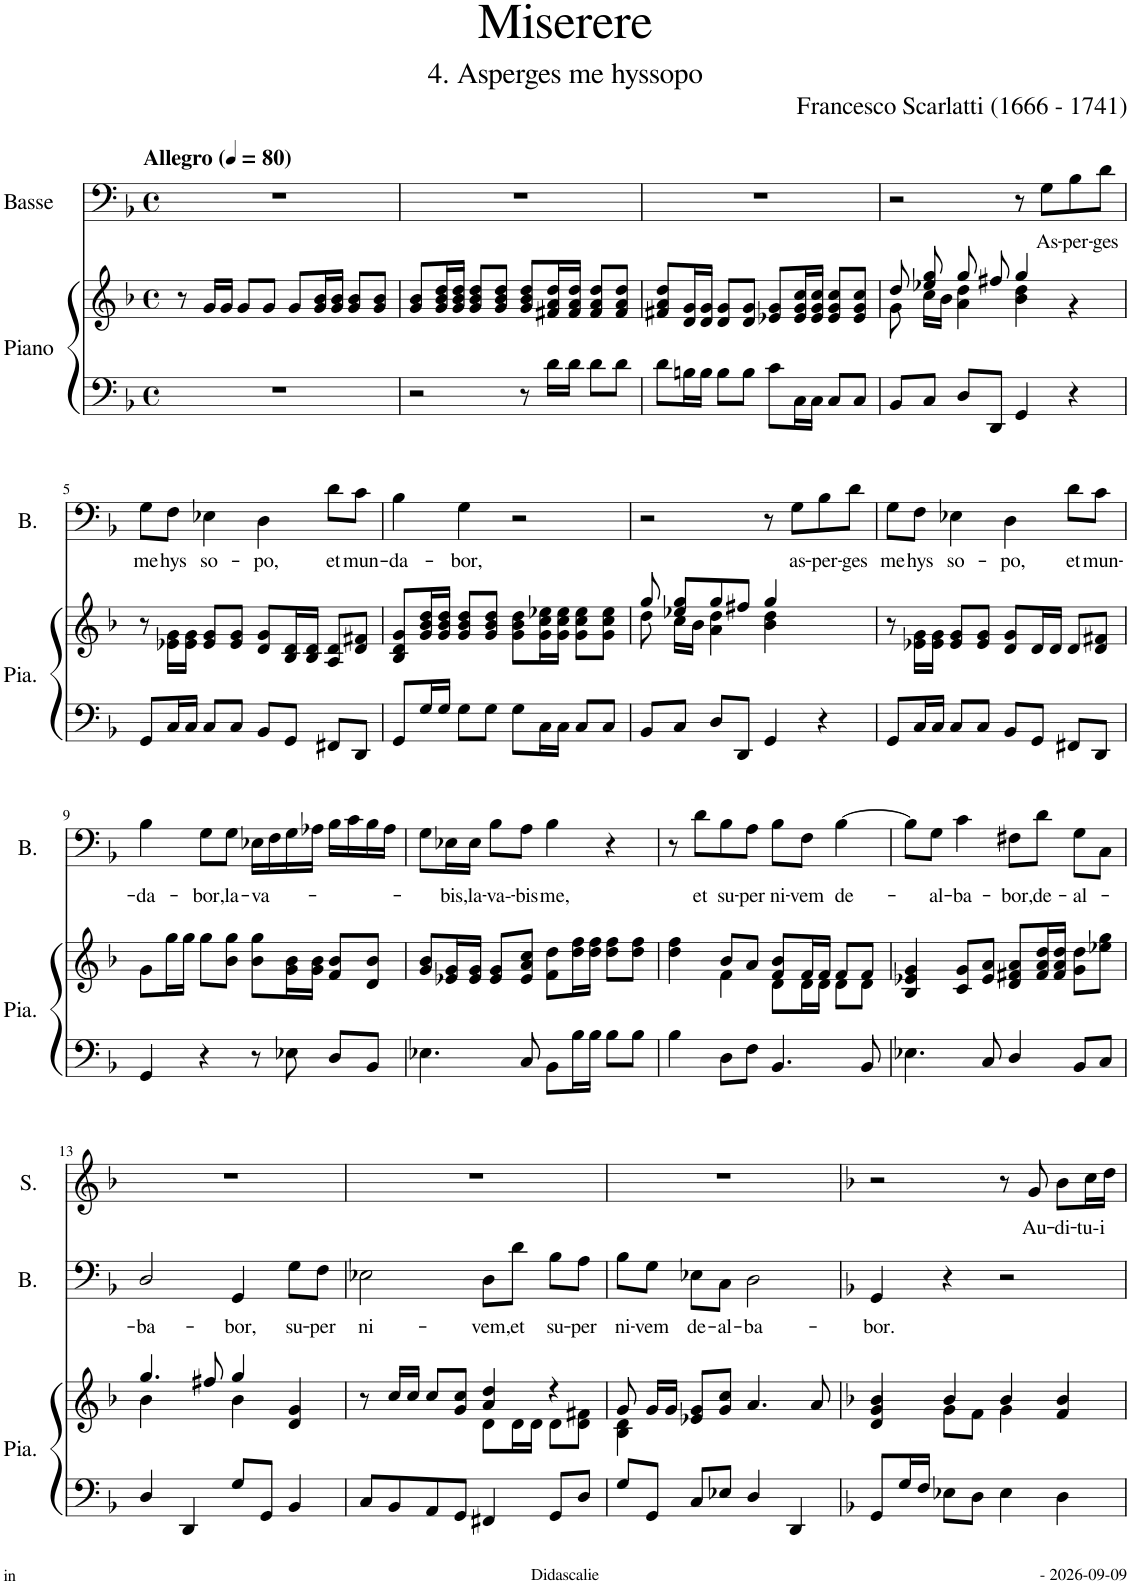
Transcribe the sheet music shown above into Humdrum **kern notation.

**kern	**kern	**kern	**text	**kern	**kern	**text
*part4	*part4	*part3	*part3	*part2	*part1	*part1
*staff5	*staff4	*staff3	*staff3	*staff2	*staff1	*staff1
*I"Piano	*	*I"Basse	*	*I"Alto	*I"Soprano	*
*I'Pia.	*	*I'B.	*	*I'A.	*I'S.	*
*clefF4	*clefG2	*clefF4	*	*clefG2	*clefG2	*
*k[b-]	*k[b-]	*k[b-]	*	*k[b-]	*k[b-]	*
*M4/4	*M4/4	*M4/4	*	*M4/4	*M4/4	*
*met(c)	*met(c)	*met(c)	*	*met(c)	*met(c)	*
*MM80	*MM80	*MM80	*	*MM80	*MM80	*
=1	=1	=1	=1	=1	=1	=1
!	!	!	!	!	!LO:TX:a:B:t=Allegro	!
1r	8r	1r	.	1r	1r	.
.	16g/LL	.	.	.	.	.
.	16g/JJ	.	.	.	.	.
.	8g/L	.	.	.	.	.
.	8g/J	.	.	.	.	.
.	8g/L	.	.	.	.	.
.	16g/ 16b-/L	.	.	.	.	.
.	16g/ 16b-/JJ	.	.	.	.	.
.	8g/ 8b-/L	.	.	.	.	.
.	8g/ 8b-/J	.	.	.	.	.
=2	=2	=2	=2	=2	=2	=2
2r	8g/ 8b-/L	1r	.	1r	1r	.
.	16g/ 16b-/ 16dd/L	.	.	.	.	.
.	16g/ 16b-/ 16dd/JJ	.	.	.	.	.
.	8g/ 8b-/ 8dd/L	.	.	.	.	.
.	8g/ 8b-/ 8dd/J	.	.	.	.	.
8r	8g/ 8b-/ 8dd/L	.	.	.	.	.
16d\LL	16f#X/ 16a/ 16dd/L	.	.	.	.	.
16d\JJ	16f#/ 16a/ 16dd/JJ	.	.	.	.	.
8d\L	8f#/ 8a/ 8dd/L	.	.	.	.	.
8d\J	8f#/ 8a/ 8dd/J	.	.	.	.	.
=3	=3	=3	=3	=3	=3	=3
8d\L	8f#X/ 8a/ 8dd/L	1r	.	1r	1r	.
16Bn\L	16d/ 16g/L	.	.	.	.	.
16B\JJ	16d/ 16g/JJ	.	.	.	.	.
8B\L	8d/ 8g/L	.	.	.	.	.
8B\J	8d/ 8g/J	.	.	.	.	.
8c\L	8e-X/ 8g/L	.	.	.	.	.
16C\L	16e-/ 16g/ 16cc/L	.	.	.	.	.
16C\JJ	16e-/ 16g/ 16cc/JJ	.	.	.	.	.
8C/L	8e-/ 8g/ 8cc/L	.	.	.	.	.
8C/J	8e-/ 8g/ 8cc/J	.	.	.	.	.
=4	=4	=4	=4	=4	=4	=4
*	*^	*	*	*	*	*
8BB-/L	8dd/	8g\	2r	.	1r	1r	.
8C/J	8ee-X/ 8gg/	16cc\LL	.	.	.	.	.
.	.	16b-\JJ	.	.	.	.	.
8D/L	8gg/	4a\ 4dd\	.	.	.	.	.
8DD/J	8ff#X/	.	.	.	.	.	.
4GG/	4gg/	4b-\ 4dd\	8r	.	.	.	.
!	!	!	!	!LO:LY:b	!	!	!
.	.	.	8G\L	As-	.	.	.
!	!	!	!	!LO:LY:b	!	!	!
4r	4ryy	4r	8B-\	-per-	.	.	.
!	!	!	!	!LO:LY:b	!	!	!
.	.	.	8d\J	-ges	.	.	.
*	*v	*v	*	*	*	*	*
!!LO:LB:g=z
=5	=5	=5	=5	=5	=5	=5
!	!	!	!LO:LY:b	!	!	!
8GG/L	8r	8G\L	me	1r	1r	.
!	!	!	!LO:LY:b	!	!	!
16C/L	16e-X\ 16g\LL	8F\J	hys	.	.	.
16C/JJ	16e-\ 16g\JJ	.	.	.	.	.
!	!	!	!LO:LY:b	!	!	!
8C/L	8e-/ 8g/L	4E-X\	so-	.	.	.
8C/J	8e-/ 8g/J	.	.	.	.	.
!	!	!	!LO:LY:b	!	!	!
8BB-/L	8d/ 8g/L	4D\	-po,	.	.	.
8GG/J	16B-/ 16d/L	.	.	.	.	.
.	16B-/ 16d/JJ	.	.	.	.	.
!	!	!	!LO:LY:b	!	!	!
8FF#X/L	8A/ 8d/L	8d\L	et	.	.	.
!	!	!	!LO:LY:b	!	!	!
8DD/J	8d/ 8f#X/J	8c\J	mun-	.	.	.
=6	=6	=6	=6	=6	=6	=6
!	!	!	!LO:LY:b	!	!	!
8GG/L	8B-/ 8d/ 8g/L	4B-\	-da-	1r	1r	.
16G/L	16g/ 16b-/ 16dd/L	.	.	.	.	.
16G/JJ	16g/ 16b-/ 16dd/JJ	.	.	.	.	.
!	!	!	!LO:LY:b	!	!	!
8G\L	8g/ 8b-/ 8dd/L	4G\	-bor,	.	.	.
8G\J	8g/ 8b-/ 8dd/J	.	.	.	.	.
8G\L	8g\ 8b-\ 8dd\L	2r	.	.	.	.
16C\L	16g\ 16cc\ 16ee-X\L	.	.	.	.	.
16C\JJ	16g\ 16cc\ 16ee-\JJ	.	.	.	.	.
8C/L	8g\ 8cc\ 8ee-\L	.	.	.	.	.
8C/J	8g\ 8cc\ 8ee-\J	.	.	.	.	.
=7	=7	=7	=7	=7	=7	=7
*	*^	*	*	*	*	*
8BB-/L	8gg/	8dd\	2r	.	1r	1r	.
8C/J	8ee-X/ 8gg/L	16cc\LL	.	.	.	.	.
.	.	16b-\JJ	.	.	.	.	.
8D/L	8gg/	4a\ 4dd\	.	.	.	.	.
8DD/J	8ff#X/J	.	.	.	.	.	.
4GG/	4gg/	4b-\ 4dd\	8r	.	.	.	.
!	!	!	!	!LO:LY:b	!	!	!
.	.	.	8G\L	as-	.	.	.
!	!	!	!	!LO:LY:b	!	!	!
4r	4ryy	4ryy	8B-\	-per-	.	.	.
!	!	!	!	!LO:LY:b	!	!	!
.	.	.	8d\J	-ges	.	.	.
*	*v	*v	*	*	*	*	*
=8	=8	=8	=8	=8	=8	=8
!	!	!	!LO:LY:b	!	!	!
8GG/L	8r	8G\L	me	1r	1r	.
!	!	!	!LO:LY:b	!	!	!
16C/L	16e-X\ 16g\LL	8F\J	hys	.	.	.
16C/JJ	16e-\ 16g\JJ	.	.	.	.	.
!	!	!	!LO:LY:b	!	!	!
8C/L	8e-/ 8g/L	4E-X\	so-	.	.	.
8C/J	8e-/ 8g/J	.	.	.	.	.
!	!	!	!LO:LY:b	!	!	!
8BB-/L	8d/ 8g/L	4D\	-po,	.	.	.
8GG/J	16d/L	.	.	.	.	.
.	16d/JJ	.	.	.	.	.
!	!	!	!LO:LY:b	!	!	!
8FF#X/L	8d/L	8d\L	et	.	.	.
!	!	!	!LO:LY:b	!	!	!
8DD/J	8d/ 8f#X/J	8c\J	mun-	.	.	.
!!LO:LB:g=z
=9	=9	=9	=9	=9	=9	=9
!	!	!	!LO:LY:b	!	!	!
4GG/	8g\L	4B-\	-da-	1r	1r	.
.	16gg\L	.	.	.	.	.
.	16gg\JJ	.	.	.	.	.
!	!	!	!LO:LY:b	!	!	!
4r	8gg\L	8G\L	-bor,	.	.	.
!	!	!	!LO:LY:b	!	!	!
.	8b-\ 8gg\J	8G\J	la-	.	.	.
!	!	!	!LO:LY:b	!	!	!
8r	8b-\ 8gg\L	16E-X\LL	-va-	.	.	.
.	.	16F\	.	.	.	.
8E-X\	16g\ 16b-\L	16G\	.	.	.	.
.	16g\ 16b-\JJ	16A-X\JJ	.	.	.	.
8D/L	8f/ 8b-/L	16B-\LL	.	.	.	.
.	.	16c\	.	.	.	.
8BB-/J	8d/ 8b-/J	16B-\	.	.	.	.
.	.	16A-\JJ	.	.	.	.
=10	=10	=10	=10	=10	=10	=10
4.E-X\	8g/ 8b-/L	8G\L	.	1r	1r	.
!	!	!	!LO:LY:b	!	!	!
.	16e-X/ 16g/L	16E-X\L	-bis,	.	.	.
!	!	!	!LO:LY:b	!	!	!
.	16e-/ 16g/JJ	16E-\JJ	la-	.	.	.
!	!	!	!LO:LY:b	!	!	!
.	8e-/ 8g/L	8B-\L	-va--	.	.	.
!	!	!	!LO:LY:b	!	!	!
8C/	8e-/ 8a/ 8cc/J	8A\J	-bis	.	.	.
!	!	!	!LO:LY:b	!	!	!
8BB-\L	8f\ 8dd\L	4B-\	me,	.	.	.
16B-\L	16dd\ 16ff\L	.	.	.	.	.
16B-\JJ	16dd\ 16ff\JJ	.	.	.	.	.
8B-\L	8dd\ 8ff\L	4r	.	.	.	.
8B-\J	8dd\ 8ff\J	.	.	.	.	.
=11	=11	=11	=11	=11	=11	=11
*	*^	*	*	*	*	*
4B-\	4dd\ 4ff\	4ryy	8r	.	1r	1r	.
!	!	!	!	!LO:LY:b	!	!	!
.	.	.	8d\L	et	.	.	.
!	!	!	!	!LO:LY:b	!	!	!
8D\L	8b-/L	4f\	8B-\	su-	.	.	.
!	!	!	!	!LO:LY:b	!	!	!
8F\J	8a/J	.	8A\J	-per	.	.	.
!	!	!	!	!LO:LY:b	!	!	!
4.BB-/	8f/ 8b-/L	8d\L	8B-\L	ni-	.	.	.
!	!	!	!	!LO:LY:b	!	!	!
.	16f/L	16d\L	8F\J	-vem	.	.	.
.	16f/JJ	16d\JJ	.	.	.	.	.
!	!	!	!	!LO:LY:b	!	!	!
.	8f/L	8d\L	[4B-\	de-	.	.	.
8BB-/	8f/J	8d\J	.	.	.	.	.
*	*v	*v	*	*	*	*	*
=12	=12	=12	=12	=12	=12	=12
4.E-X\	4B-/ 4e-X/ 4g/	8B-\L]	.	1r	1r	.
!	!	!	!LO:LY:b	!	!	!
.	.	8G\J	-al-	.	.	.
!	!	!	!LO:LY:b	!	!	!
.	8c/ 8g/L	4c\	-ba-	.	.	.
8C/	8e-/ 8a/J	.	.	.	.	.
!	!	!	!LO:LY:b	!	!	!
4D/	8d/ 8f#X/ 8a/L	8F#X\L	-bor,	.	.	.
!	!	!	!LO:LY:b	!	!	!
.	16f#/ 16a/ 16dd/L	8d\J	de-	.	.	.
.	16f#/ 16a/ 16dd/JJ	.	.	.	.	.
!	!	!	!LO:LY:b	!	!	!
8BB-/L	8g\ 8dd\L	8G\L	-al-	.	.	.
8C/J	8ee-X\ 8gg\J	8C\J	.	.	.	.
!!LO:LB:g=z
=13	=13	=13	=13	=13	=13	=13
*	*^	*	*	*	*	*
!	!	!	!	!LO:LY:b	!	!	!
4D/	4.gg/	4b-\	2D/	-ba-	1r	1r	.
4DD/	.	4ryy	.	.	.	.	.
.	8ff#X/	.	.	.	.	.	.
!	!	!	!	!LO:LY:b	!	!	!
8G/L	4gg/	4b-\	4GG/	-bor,	.	.	.
8GG/J	.	.	.	.	.	.	.
!	!	!	!	!LO:LY:b	!	!	!
4BB-/	4d/ 4g/	4ryy	8G\L	su-	.	.	.
!	!	!	!	!LO:LY:b	!	!	!
.	.	.	8F\J	-per	.	.	.
=14	=14	=14	=14	=14	=14	=14	=14
!	!	!	!	!LO:LY:b	!	!	!
8C/L	8r	2ryy	2E-X\	ni-	1r	1r	.
8BB-/	16cc/LL	.	.	.	.	.	.
.	16cc/JJ	.	.	.	.	.	.
8AA/	8cc/L	.	.	.	.	.	.
8GG/J	8g/ 8cc/J	.	.	.	.	.	.
!	!	!	!	!LO:LY:b	!	!	!
4FF#X/	4a/ 4dd/	8d\L	8D\L	-vem,	.	.	.
!	!	!	!	!LO:LY:b	!	!	!
.	.	16d\L	8d\J	et	.	.	.
.	.	16d\JJ	.	.	.	.	.
!	!	!	!	!LO:LY:b	!	!	!
8GG/L	4r	8d\L	8B-\L	su-	.	.	.
!	!	!	!	!LO:LY:b	!	!	!
8D/J	.	8d\ 8f#X\J	8A\J	-per	.	.	.
=15	=15	=15	=15	=15	=15	=15	=15
!	!	!	!	!LO:LY:b	!	!	!
8G/L	8g/	4B-\ 4d\	8B-\L	ni-	1r	1r	.
!	!	!	!	!LO:LY:b	!	!	!
8GG/J	16g/LL	.	8G\J	-vem	.	.	.
.	16g/JJ	.	.	.	.	.	.
!	!	!	!	!LO:LY:b	!	!	!
8C/L	8e-X/ 8g/L	2.ryy	8E-X\L	de-	.	.	.
!	!	!	!	!LO:LY:b	!	!	!
8E-X/J	8g/ 8cc/J	.	8C\J	-al-	.	.	.
!	!	!	!	!LO:LY:b	!	!	!
4D/	4.a/	.	2D\	-ba-	.	.	.
4DD/	.	.	.	.	.	.	.
.	8a/	.	.	.	.	.	.
=16	=16	=16	=16	=16	=16	=16	=16
*k[b-]	*k[b-]	*	*k[b-]	*	*k[b-]	*k[b-]	*
!	!	!	!	!LO:LY:b	!	!	!
8GG/L	4g/ 4b-/	4d/	4GG/	-bor.	1r	2r	.
16G/L	.	.	.	.	.	.	.
16F/JJ	.	.	.	.	.	.	.
8E-X\L	4b-/	8g\L	4r	.	.	.	.
8D\J	.	8f\J	.	.	.	.	.
4E-\	4g\	4b-/	2r	.	.	8r	.
!	!	!	!	!	!	!	!LO:LY:b
.	.	.	.	.	.	8g/	Au-
!	!	!	!	!	!	!	!LO:LY:b
4D\	4b-/	4f/	.	.	.	8b-\L	-di-
!	!	!	!	!	!	!	!LO:LY:b
.	.	.	.	.	.	16cc\L	-tu-i
.	.	.	.	.	.	16dd\JJ	.
*	*v	*v	*	*	*	*	*
=	=	=	=	=	=	=
*-	*-	*-	*-	*-	*-	*-
